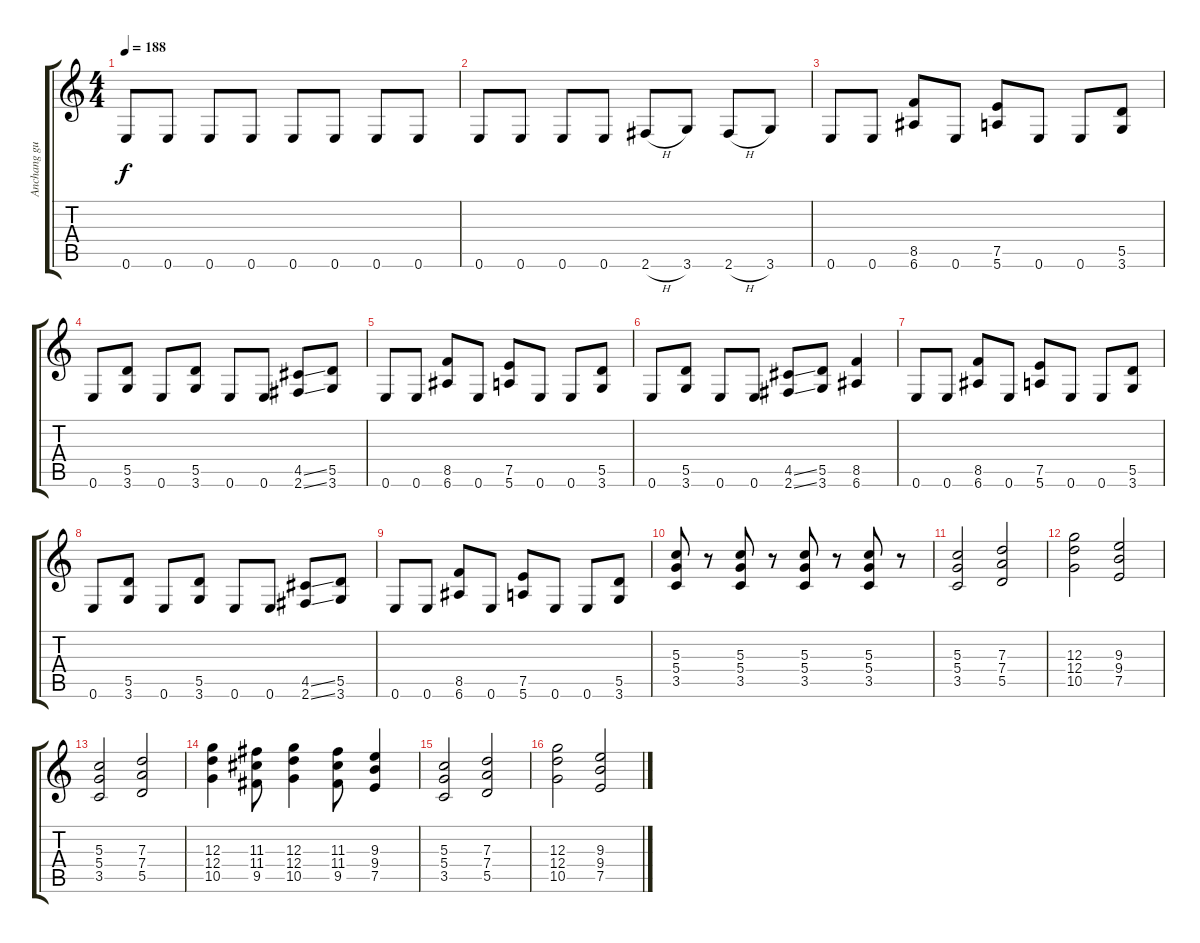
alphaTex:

\track ("Anchang guitar" "Anchang gu") {instrument distortionguitar}
\staff {score tabs}
\tuning (E4 B3 G3 D3 A2 E2) {hide}
\ts (4 4)
\tempo 188
\clef g2
\ks c
0.6.8{dy f} 0.6.8 0.6.8 0.6.8 0.6.8 0.6.8 0.6.8 0.6.8 |
0.6.8 0.6.8 0.6.8 0.6.8 2.6{h}.8 3.6.8 2.6{h}.8 3.6.8 |
0.6.8 0.6.8 (8.5 6.6).8 0.6.8 (7.5 5.6).8 0.6.8 0.6.8 (5.5 3.6).8 |
0.6.8 (5.5 3.6).8 0.6.8 (5.5 3.6).8 0.6.8 0.6.8 (4.5{ss} 2.6{ss}).8 (5.5 3.6).8 |
0.6.8 0.6.8 (8.5 6.6).8 0.6.8 (7.5 5.6).8 0.6.8 0.6.8 (5.5 3.6).8 |
0.6.8 (5.5 3.6).8 0.6.8 0.6.8 (4.5{ss} 2.6{ss}).8 (5.5 3.6).8 (8.5 6.6).4 |
0.6.8 0.6.8 (8.5 6.6).8 0.6.8 (7.5 5.6).8 0.6.8 0.6.8 (5.5 3.6).8 |
0.6.8 (5.5 3.6).8 0.6.8 (5.5 3.6).8 0.6.8 0.6.8 (4.5{ss} 2.6{ss}).8 (5.5 3.6).8 |
0.6.8 0.6.8 (8.5 6.6).8 0.6.8 (7.5 5.6).8 0.6.8 0.6.8 (5.5 3.6).8 |
(5.3 5.4 3.5).8 r.8 (5.3 5.4 3.5).8 r.8 (5.3 5.4 3.5).8 r.8 (5.3 5.4 3.5).8 r.8 |
(5.3 5.4 3.5).2 (7.3 7.4 5.5).2 |
(12.3 12.4 10.5).2 (9.3 9.4 7.5).2 |
(5.3 5.4 3.5).2 (7.3 7.4 5.5).2 |
(12.3 12.4 10.5).4 (11.3 11.4 9.5).8 (12.3 12.4 10.5).4 (11.3 11.4 9.5).8 (9.3 9.4 7.5).4 |
(5.3 5.4 3.5).2 (7.3 7.4 5.5).2 |
(12.3 12.4 10.5).2 (9.3 9.4 7.5).2
